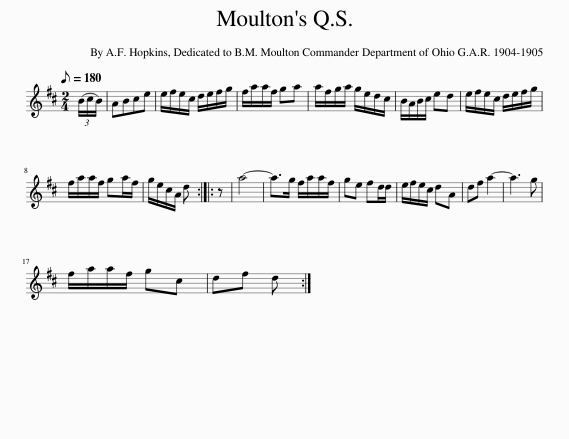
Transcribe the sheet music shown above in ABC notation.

X:1
L:1/8
Q:1/8=180
M:2/4
I:linebreak $
K:none
V:1 treble transpose="8 "
V:1
[K:D] (3(B/c/B/) | ABce | e/f/e/c/ d/e/f/g/ | f/a/a/f/ ga | a/f/g/a/ g/e/d/c/ | %5
 B/A/B/c/ ed | e/f/e/c/ d/e/f/g/ |$ f/a/a/f/ ga/f/ | g/e/c/A/ d :: z | %10
 a4- | a>g f/a/a/f/ | ge fd/d/ | e/f/e/c/ dA | df a2- | %15
 a3 g |$ f/a/a/f/ gc | df d :| %18
